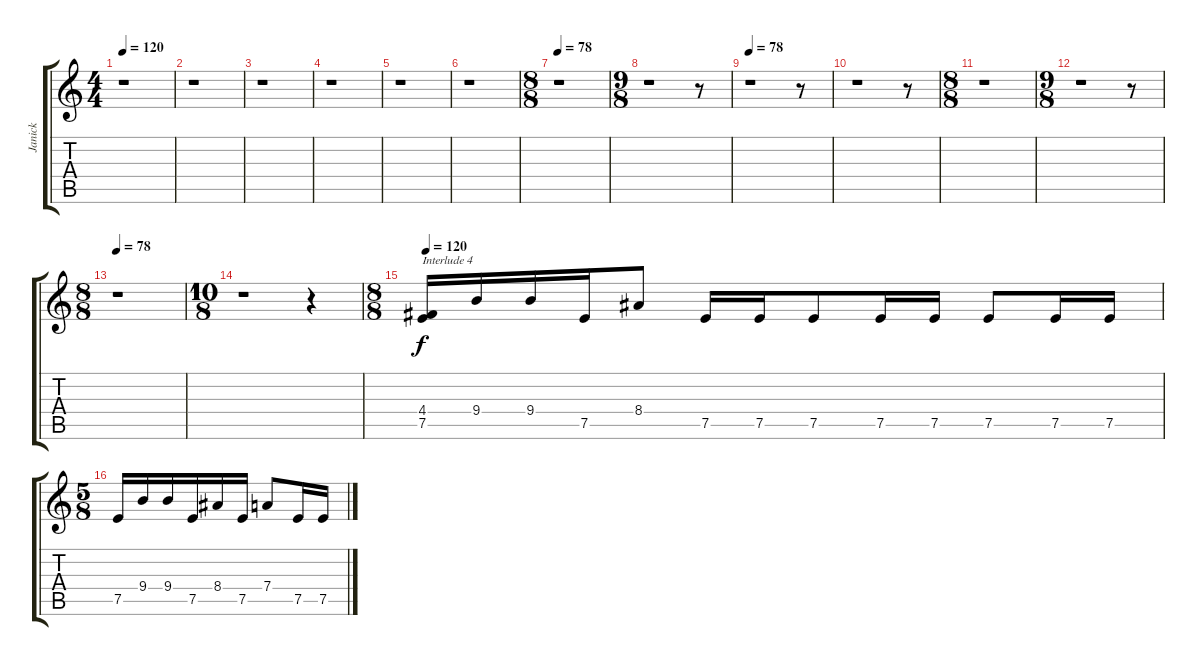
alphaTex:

\track ("Janick" "Janick") {instrument distortionguitar}
\staff {score tabs}
\tuning (E4 B3 G3 D3 A2 E2) {hide}
\ts (4 4)
\tempo 120
\clef g2
\ks c
r.1{dy f} |
r.1 |
r.1 |
r.1 |
r.1 |
r.1 |
\ts (8 8)
\tempo 78
r.1 |
\ts (9 8)
r.1 r.8 |
\tempo 78
r.1 r.8 |
r.1 r.8 |
\ts (8 8)
r.1 |
\ts (9 8)
r.1 r.8 |
\ts (8 8)
\tempo 78
r.1 |
\ts (10 8)
r.1 r.4 |
\ts (8 8)
\tempo 120
(4.4 7.5).16{txt "Interlude 4"} 9.4.16 9.4.16 7.5.16 8.4.8 7.5.16 7.5.16 7.5.8 7.5.16 7.5.16 7.5.8 7.5.16 7.5.16 |
\ts (5 8)
7.5.16 9.4.16 9.4.16 7.5.16 8.4.16 7.5.16 7.4.8 7.5.16 7.5.16
